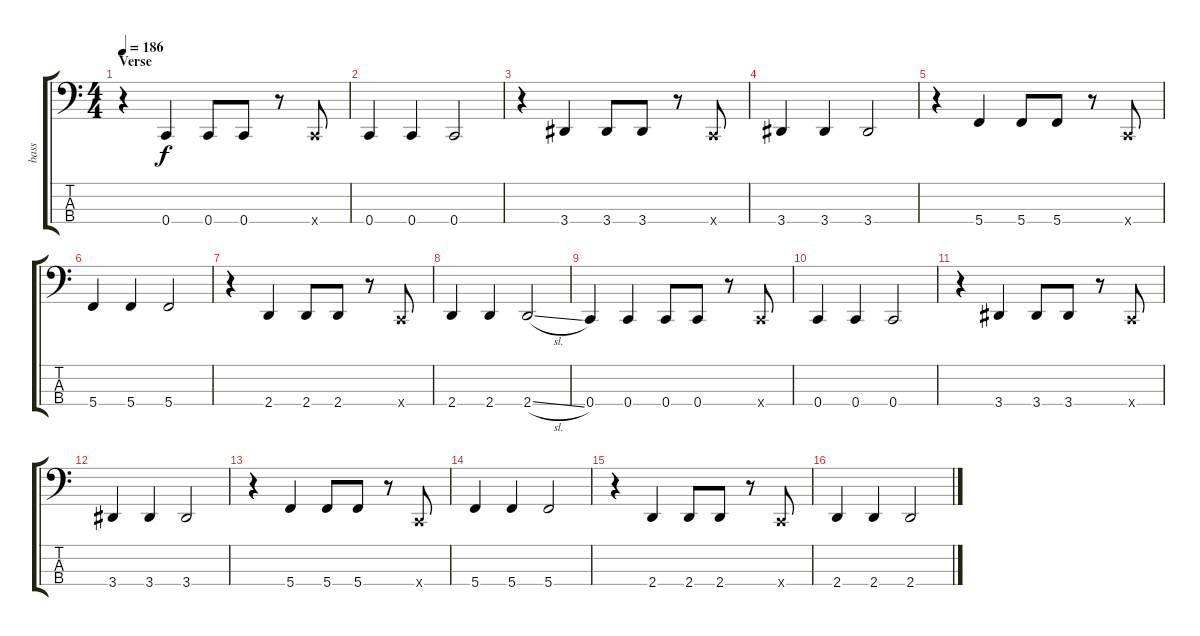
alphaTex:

\track ("bass" "bass") {instrument electricbasspick}
\staff {score tabs}
\tuning (F2 C2 G1 C1) {hide}
\ts (4 4)
\section ("" "Verse")
\tempo 186
\clef f4
\ks c
r.4{dy f} 0.4.4 0.4.8 0.4.8 r.8 0.4{x}.8 |
0.4.4 0.4.4 0.4.2 |
r.4 3.4.4 3.4.8 3.4.8 r.8 0.4{x}.8 |
3.4.4 3.4.4 3.4.2 |
r.4 5.4.4 5.4.8 5.4.8 r.8 0.4{x}.8 |
5.4.4 5.4.4 5.4.2 |
r.4 2.4.4 2.4.8 2.4.8 r.8 0.4{x}.8 |
2.4.4 2.4.4 2.4{sl}.2 |
0.4.4 0.4.4 0.4.8 0.4.8 r.8 0.4{x}.8 |
0.4.4 0.4.4 0.4.2 |
r.4 3.4.4 3.4.8 3.4.8 r.8 0.4{x}.8 |
3.4.4 3.4.4 3.4.2 |
r.4 5.4.4 5.4.8 5.4.8 r.8 0.4{x}.8 |
5.4.4 5.4.4 5.4.2 |
r.4 2.4.4 2.4.8 2.4.8 r.8 0.4{x}.8 |
2.4.4 2.4.4 2.4.2
